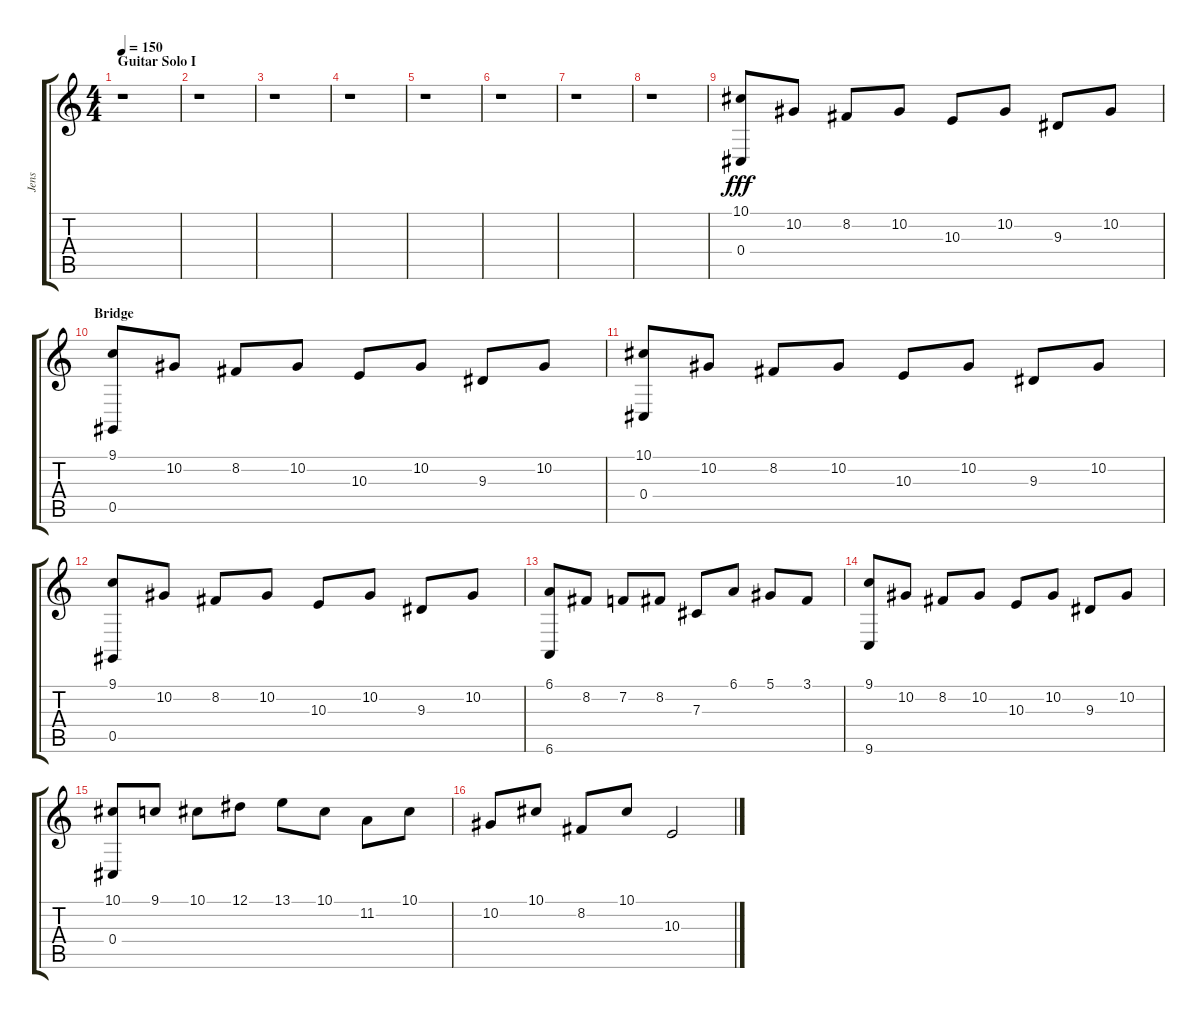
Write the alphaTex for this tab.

\track ("Jens" "Jens") {instrument harpsichord}
\staff {score tabs}
\tuning (Eb4 Bb3 Gb3 Db3 Ab2 Eb2) {hide}
\ts (4 4)
\section ("" "Guitar Solo I")
\tempo 150
\clef g2
\ks c
r.1{dy fff} |
r.1 |
r.1 |
r.1 |
r.1 |
r.1 |
r.1 |
r.1 |
(10.1 0.4).8 10.2.8 8.2.8 10.2.8 10.3.8 10.2.8 9.3.8 10.2.8 |
\section ("" "Bridge")
(9.1 0.5).8 10.2.8 8.2.8 10.2.8 10.3.8 10.2.8 9.3.8 10.2.8 |
(10.1 0.4).8 10.2.8 8.2.8 10.2.8 10.3.8 10.2.8 9.3.8 10.2.8 |
(9.1 0.5).8 10.2.8 8.2.8 10.2.8 10.3.8 10.2.8 9.3.8 10.2.8 |
(6.1 6.6).8 8.2.8 7.2.8 8.2.8 7.3.8 6.1.8 5.1.8 3.1.8 |
(9.1 9.6).8 10.2.8 8.2.8 10.2.8 10.3.8 10.2.8 9.3.8 10.2.8 |
(10.1 0.4).8 9.1.8 10.1.8 12.1.8 13.1.8 10.1.8 11.2.8 10.1.8 |
10.2.8 10.1.8 8.2.8 10.1.8 10.3.2
